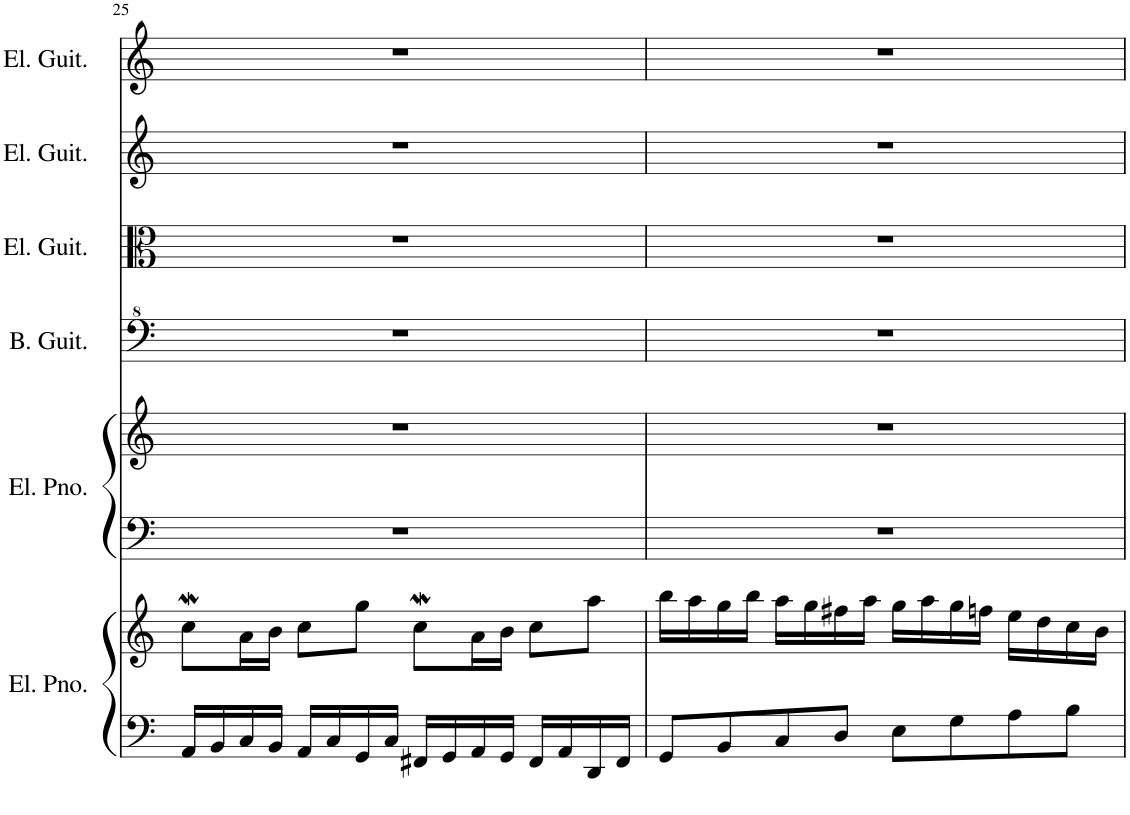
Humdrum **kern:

**kern	**kern	**kern	**kern	**kern	**kern	**kern	**kern
*part6	*part6	*part5	*part5	*part4	*part3	*part2	*part1
*staff8	*staff7	*staff6	*staff5	*staff4	*staff3	*staff2	*staff1
*I"Electric Piano	*	*I"Electric Piano	*	*I"Bass Guitar	*I"Electric Guitar	*I"Electric Guitar	*I"Electric Guitar
*I'El. Pno.	*	*I'El. Pno.	*	*I'B. Guit.	*I'El. Guit.	*I'El. Guit.	*I'El. Guit.
!!LO:PB:g=z
*clefF4	*clefG2	*clefF4	*clefG2	*clefF^4	*clefC3	*clefG2	*clefG2
*	*	*	*	*Trd7c12	*	*	*
*k[]	*k[]	*k[]	*k[]	*k[]	*k[]	*k[]	*k[]
*M4/4	*M4/4	*M4/4	*M4/4	*M4/4	*M4/4	*M4/4	*M4/4
=25	=25	=25	=25	=25	=25	=25	=25
*	*^	*	*	*	*	*	*
16AA/LL	8ccw\L	16ryy	1r	1r	1r	1r	1r	1r
16BB/	.	16ryy	.	.	.	.	.	.
16C/	16a\L	4..ryy	.	.	.	.	.	.
16BB/JJ	16b\JJ	.	.	.	.	.	.	.
16AA/LL	8cc\L	.	.	.	.	.	.	.
16C/	.	.	.	.	.	.	.	.
16GG/	8gg\J	.	.	.	.	.	.	.
16C/JJ	.	.	.	.	.	.	.	.
16FF#X/LL	8ccw\L	.	.	.	.	.	.	.
16GG/	.	16ryy	.	.	.	.	.	.
16AA/	16a\L	4.ryy	.	.	.	.	.	.
16GG/JJ	16b\JJ	.	.	.	.	.	.	.
16FF#/LL	8cc\L	.	.	.	.	.	.	.
16AA/	.	.	.	.	.	.	.	.
16DD/	8aa\J	.	.	.	.	.	.	.
16FF#/JJ	.	.	.	.	.	.	.	.
*	*v	*v	*	*	*	*	*	*
=26	=26	=26	=26	=26	=26	=26	=26
8GG/L	16bb\LL	1r	1r	1r	1r	1r	1r
.	16aa\	.	.	.	.	.	.
8BB/	16gg\	.	.	.	.	.	.
.	16bb\JJ	.	.	.	.	.	.
8C/	16aa\LL	.	.	.	.	.	.
.	16gg\	.	.	.	.	.	.
8D/J	16ff#X\	.	.	.	.	.	.
.	16aa\JJ	.	.	.	.	.	.
8E\L	16gg\LL	.	.	.	.	.	.
.	16aa\	.	.	.	.	.	.
8G\	16gg\	.	.	.	.	.	.
.	16ffn\JJ	.	.	.	.	.	.
8A\	16ee\LL	.	.	.	.	.	.
.	16dd\	.	.	.	.	.	.
8B\J	16cc\	.	.	.	.	.	.
.	16b\JJ	.	.	.	.	.	.
=	=	=	=	=	=	=	=
*-	*-	*-	*-	*-	*-	*-	*-
